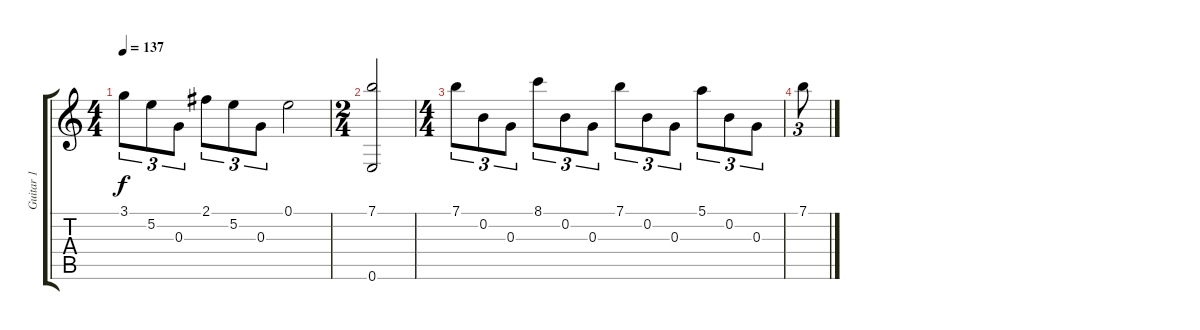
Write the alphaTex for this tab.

\track ("Guitar 1" "Guitar 1") {instrument acousticguitarsteel}
\staff {score tabs}
\tuning (E4 B3 G3 D3 A2 E2) {hide}
\ts (4 4)
\tempo 137
\clef g2
\ks c
3.1.8{tu (3 2) dy f} 5.2.8{tu (3 2)} 0.3.8{tu (3 2)} 2.1.8{tu (3 2)} 5.2.8{tu (3 2)} 0.3.8{tu (3 2)} 0.1.2 |
\ts (2 4)
(7.1 0.6).2 |
\ts (4 4)
7.1.8{tu (3 2)} 0.2.8{tu (3 2)} 0.3.8{tu (3 2)} 8.1.8{tu (3 2)} 0.2.8{tu (3 2)} 0.3.8{tu (3 2)} 7.1.8{tu (3 2)} 0.2.8{tu (3 2)} 0.3.8{tu (3 2)} 5.1.8{tu (3 2)} 0.2.8{tu (3 2)} 0.3.8{tu (3 2)} |
7.1.8{tu (3 2)}
